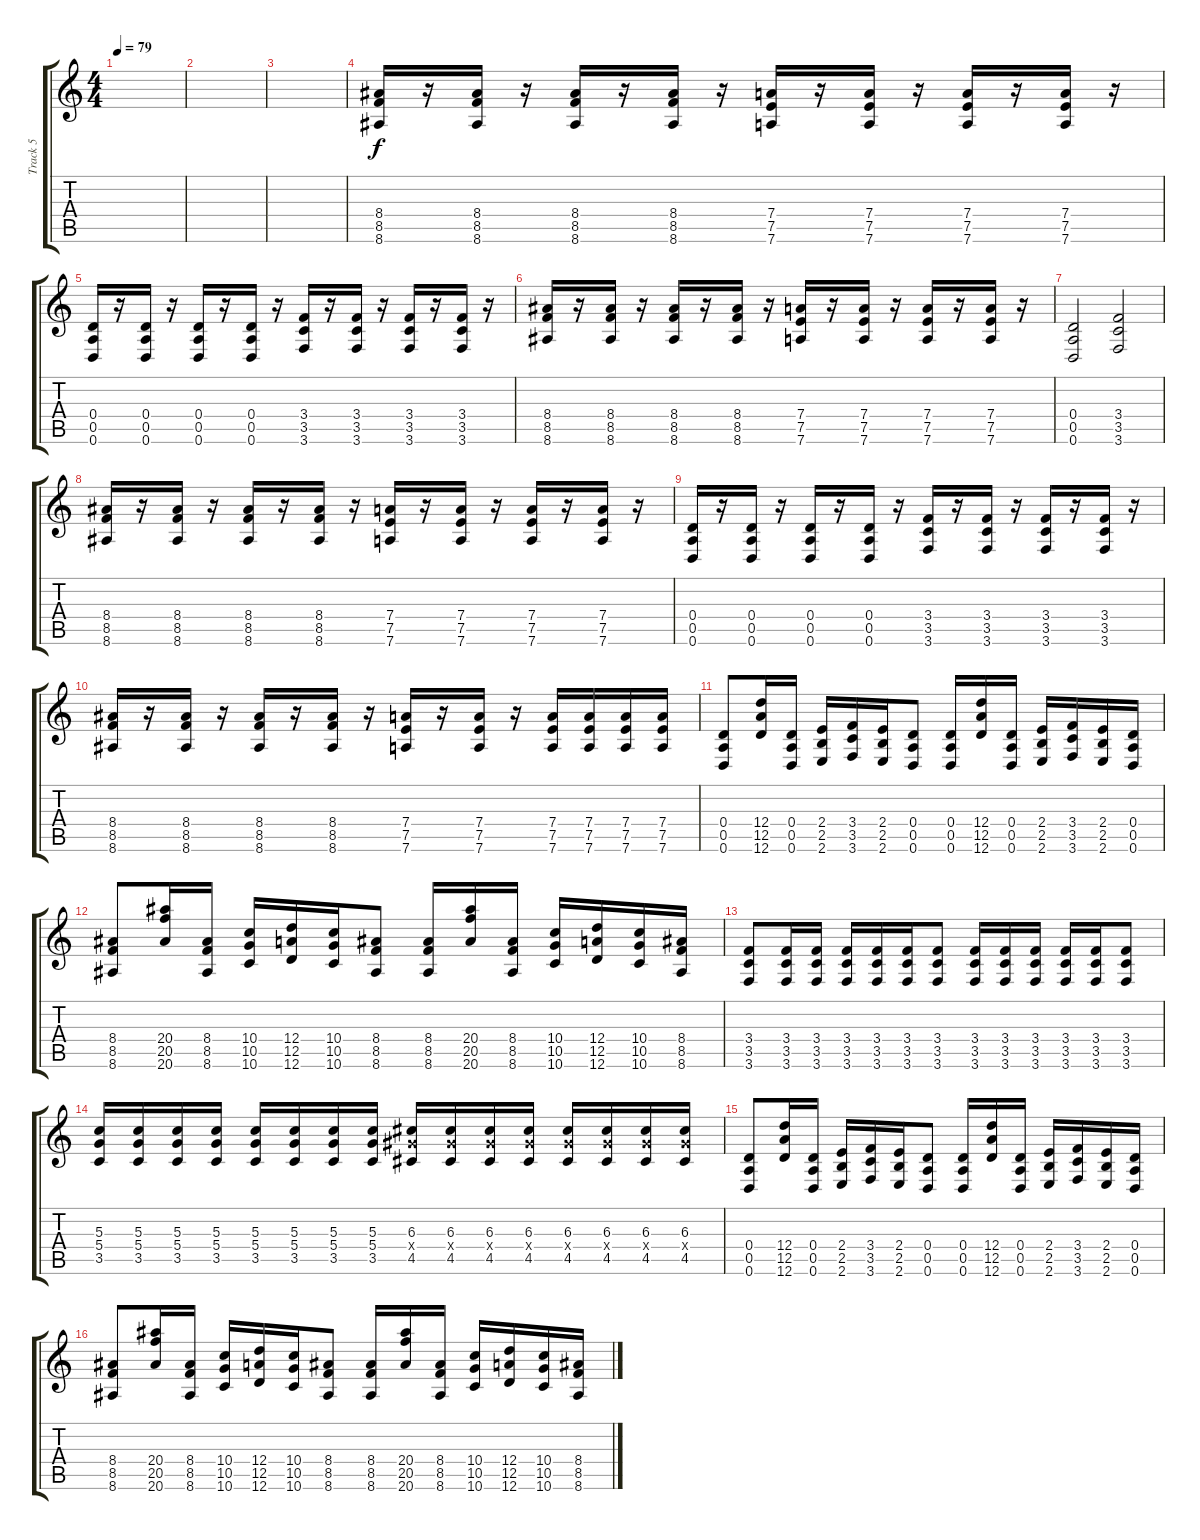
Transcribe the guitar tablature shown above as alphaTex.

\track ("Track 5" "Track 5") {instrument overdrivenguitar}
\staff {score tabs}
\tuning (E4 B3 G3 D3 A2 D2) {hide}
\ts (4 4)
\tempo 79
\clef g2
\ks c
|
|
|
(8.4 8.5 8.6).16 r.16 (8.4 8.5 8.6).16 r.16 (8.4 8.5 8.6).16 r.16 (8.4 8.5 8.6).16 r.16 (7.4 7.5 7.6).16 r.16 (7.4 7.5 7.6).16 r.16 (7.4 7.5 7.6).16 r.16 (7.4 7.5 7.6).16 r.16 |
(0.4 0.5 0.6).16 r.16 (0.4 0.5 0.6).16 r.16 (0.4 0.5 0.6).16 r.16 (0.4 0.5 0.6).16 r.16 (3.4 3.5 3.6).16 r.16 (3.4 3.5 3.6).16 r.16 (3.4 3.5 3.6).16 r.16 (3.4 3.5 3.6).16 r.16 |
(8.4 8.5 8.6).16 r.16 (8.4 8.5 8.6).16 r.16 (8.4 8.5 8.6).16 r.16 (8.4 8.5 8.6).16 r.16 (7.4 7.5 7.6).16 r.16 (7.4 7.5 7.6).16 r.16 (7.4 7.5 7.6).16 r.16 (7.4 7.5 7.6).16 r.16 |
(0.4 0.5 0.6).2 (3.4 3.5 3.6).2 |
(8.4 8.5 8.6).16 r.16 (8.4 8.5 8.6).16 r.16 (8.4 8.5 8.6).16 r.16 (8.4 8.5 8.6).16 r.16 (7.4 7.5 7.6).16 r.16 (7.4 7.5 7.6).16 r.16 (7.4 7.5 7.6).16 r.16 (7.4 7.5 7.6).16 r.16 |
(0.4 0.5 0.6).16 r.16 (0.4 0.5 0.6).16 r.16 (0.4 0.5 0.6).16 r.16 (0.4 0.5 0.6).16 r.16 (3.4 3.5 3.6).16 r.16 (3.4 3.5 3.6).16 r.16 (3.4 3.5 3.6).16 r.16 (3.4 3.5 3.6).16 r.16 |
(8.4 8.5 8.6).16 r.16 (8.4 8.5 8.6).16 r.16 (8.4 8.5 8.6).16 r.16 (8.4 8.5 8.6).16 r.16 (7.4 7.5 7.6).16 r.16 (7.4 7.5 7.6).16 r.16 (7.4 7.5 7.6).16 (7.4 7.5 7.6).16 (7.4 7.5 7.6).16 (7.4 7.5 7.6).16 |
(0.4 0.5 0.6).8 (12.4 12.5 12.6).16 (0.4 0.5 0.6).16 (2.4 2.5 2.6).16 (3.4 3.5 3.6).16 (2.4 2.5 2.6).16 (0.4 0.5 0.6).8 (0.4 0.5 0.6).16 (12.4 12.5 12.6).16 (0.4 0.5 0.6).16 (2.4 2.5 2.6).16 (3.4 3.5 3.6).16 (2.4 2.5 2.6).16 (0.4 0.5 0.6).16 |
(8.4 8.5 8.6).8 (20.4 20.5 20.6).16 (8.4 8.5 8.6).16 (10.4 10.5 10.6).16 (12.4 12.5 12.6).16 (10.4 10.5 10.6).16 (8.4 8.5 8.6).8 (8.4 8.5 8.6).16 (20.4 20.5 20.6).16 (8.4 8.5 8.6).16 (10.4 10.5 10.6).16 (12.4 12.5 12.6).16 (10.4 10.5 10.6).16 (8.4 8.5 8.6).16 |
(3.4 3.5 3.6).8 (3.4 3.5 3.6).16 (3.4 3.5 3.6).16 (3.4 3.5 3.6).16 (3.4 3.5 3.6).16 (3.4 3.5 3.6).16 (3.4 3.5 3.6).8 (3.4 3.5 3.6).16 (3.4 3.5 3.6).16 (3.4 3.5 3.6).16 (3.4 3.5 3.6).16 (3.4 3.5 3.6).16 (3.4 3.5 3.6).8 |
(5.3 5.4 3.5).16 (5.3 5.4 3.5).16 (5.3 5.4 3.5).16 (5.3 5.4 3.5).16 (5.3 5.4 3.5).16 (5.3 5.4 3.5).16 (5.3 5.4 3.5).16 (5.3 5.4 3.5).16 (6.3 6.4{x} 4.5).16 (6.3 6.4{x} 4.5).16 (6.3 6.4{x} 4.5).16 (6.3 6.4{x} 4.5).16 (6.3 6.4{x} 4.5).16 (6.3 6.4{x} 4.5).16 (6.3 6.4{x} 4.5).16 (6.3 6.4{x} 4.5).16 |
(0.4 0.5 0.6).8 (12.4 12.5 12.6).16 (0.4 0.5 0.6).16 (2.4 2.5 2.6).16 (3.4 3.5 3.6).16 (2.4 2.5 2.6).16 (0.4 0.5 0.6).8 (0.4 0.5 0.6).16 (12.4 12.5 12.6).16 (0.4 0.5 0.6).16 (2.4 2.5 2.6).16 (3.4 3.5 3.6).16 (2.4 2.5 2.6).16 (0.4 0.5 0.6).16 |
(8.4 8.5 8.6).8 (20.4 20.5 20.6).16 (8.4 8.5 8.6).16 (10.4 10.5 10.6).16 (12.4 12.5 12.6).16 (10.4 10.5 10.6).16 (8.4 8.5 8.6).8 (8.4 8.5 8.6).16 (20.4 20.5 20.6).16 (8.4 8.5 8.6).16 (10.4 10.5 10.6).16 (12.4 12.5 12.6).16 (10.4 10.5 10.6).16 (8.4 8.5 8.6).16
